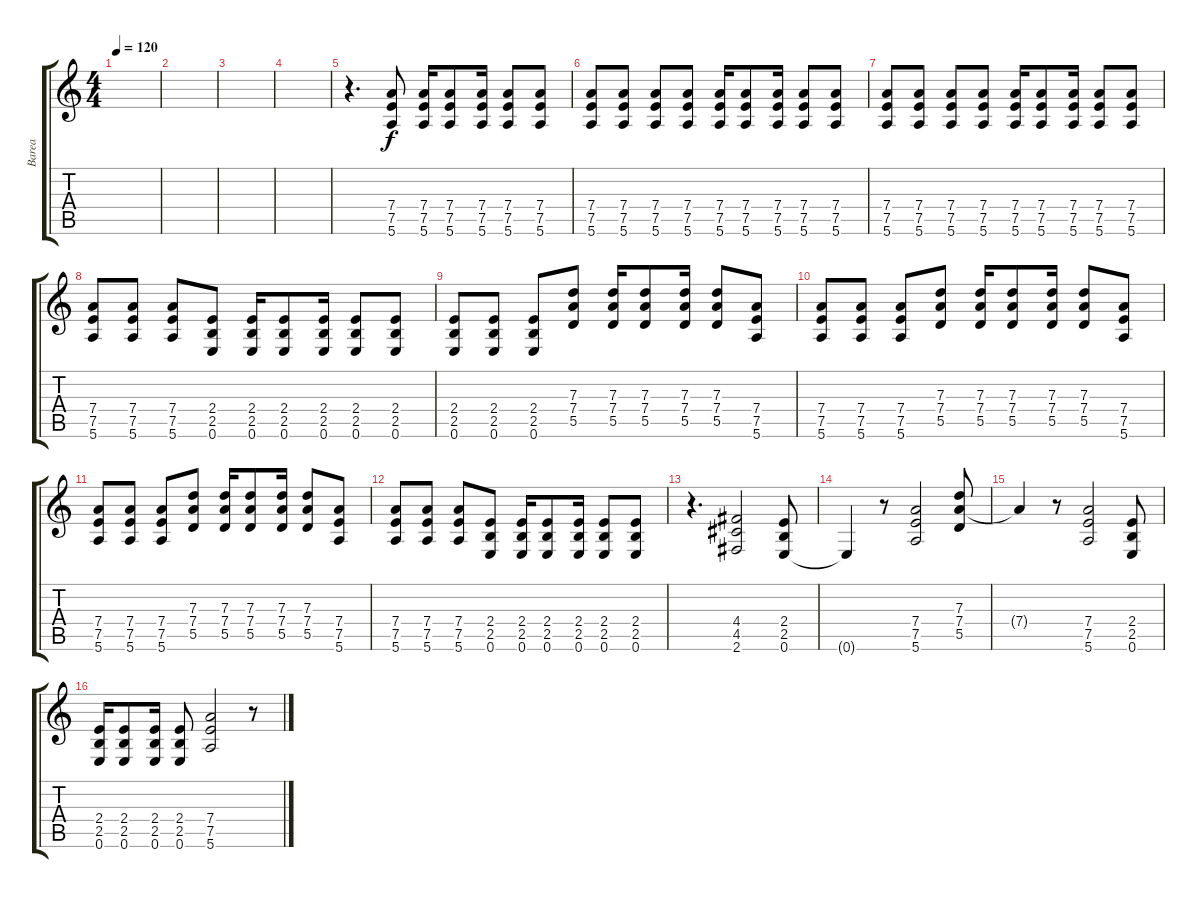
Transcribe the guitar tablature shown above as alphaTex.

\track ("Barea" "Barea") {instrument overdrivenguitar}
\staff {score tabs}
\tuning (E4 B3 G3 D3 A2 E2) {hide}
\ts (4 4)
\tempo 120
\clef g2
\ks c
|
|
|
|
r.4{d} (7.4 7.5 5.6).8 (7.4 7.5 5.6).16 (7.4 7.5 5.6).8 (7.4 7.5 5.6).16 (7.4 7.5 5.6).8 (7.4 7.5 5.6).8 |
(7.4 7.5 5.6).8 (7.4 7.5 5.6).8 (7.4 7.5 5.6).8 (7.4 7.5 5.6).8 (7.4 7.5 5.6).16 (7.4 7.5 5.6).8 (7.4 7.5 5.6).16 (7.4 7.5 5.6).8 (7.4 7.5 5.6).8 |
(7.4 7.5 5.6).8 (7.4 7.5 5.6).8 (7.4 7.5 5.6).8 (7.4 7.5 5.6).8 (7.4 7.5 5.6).16 (7.4 7.5 5.6).8 (7.4 7.5 5.6).16 (7.4 7.5 5.6).8 (7.4 7.5 5.6).8 |
(7.4 7.5 5.6).8 (7.4 7.5 5.6).8 (7.4 7.5 5.6).8 (2.4 2.5 0.6).8 (2.4 2.5 0.6).16 (2.4 2.5 0.6).8 (2.4 2.5 0.6).16 (2.4 2.5 0.6).8 (2.4 2.5 0.6).8 |
(2.4 2.5 0.6).8 (2.4 2.5 0.6).8 (2.4 2.5 0.6).8 (7.3 7.4 5.5).8 (7.3 7.4 5.5).16 (7.3 7.4 5.5).8 (7.3 7.4 5.5).16 (7.3 7.4 5.5).8 (7.4 7.5 5.6).8 |
(7.4 7.5 5.6).8 (7.4 7.5 5.6).8 (7.4 7.5 5.6).8 (7.3 7.4 5.5).8 (7.3 7.4 5.5).16 (7.3 7.4 5.5).8 (7.3 7.4 5.5).16 (7.3 7.4 5.5).8 (7.4 7.5 5.6).8 |
(7.4 7.5 5.6).8 (7.4 7.5 5.6).8 (7.4 7.5 5.6).8 (7.3 7.4 5.5).8 (7.3 7.4 5.5).16 (7.3 7.4 5.5).8 (7.3 7.4 5.5).16 (7.3 7.4 5.5).8 (7.4 7.5 5.6).8 |
(7.4 7.5 5.6).8 (7.4 7.5 5.6).8 (7.4 7.5 5.6).8 (2.4 2.5 0.6).8 (2.4 2.5 0.6).16 (2.4 2.5 0.6).8 (2.4 2.5 0.6).16 (2.4 2.5 0.6).8 (2.4 2.5 0.6).8 |
r.4{d} (4.4 4.5 2.6).2 (2.4 2.5 0.6).8 |
0.6{t}.4 r.8 (7.4 7.5 5.6).2 (7.3 7.4 5.5).8 |
7.4{t}.4 r.8 (7.4 7.5 5.6).2 (2.4 2.5 0.6).8 |
(2.4 2.5 0.6).16 (2.4 2.5 0.6).8 (2.4 2.5 0.6).16 (2.4 2.5 0.6).8 (7.4 7.5 5.6).2 r.8
